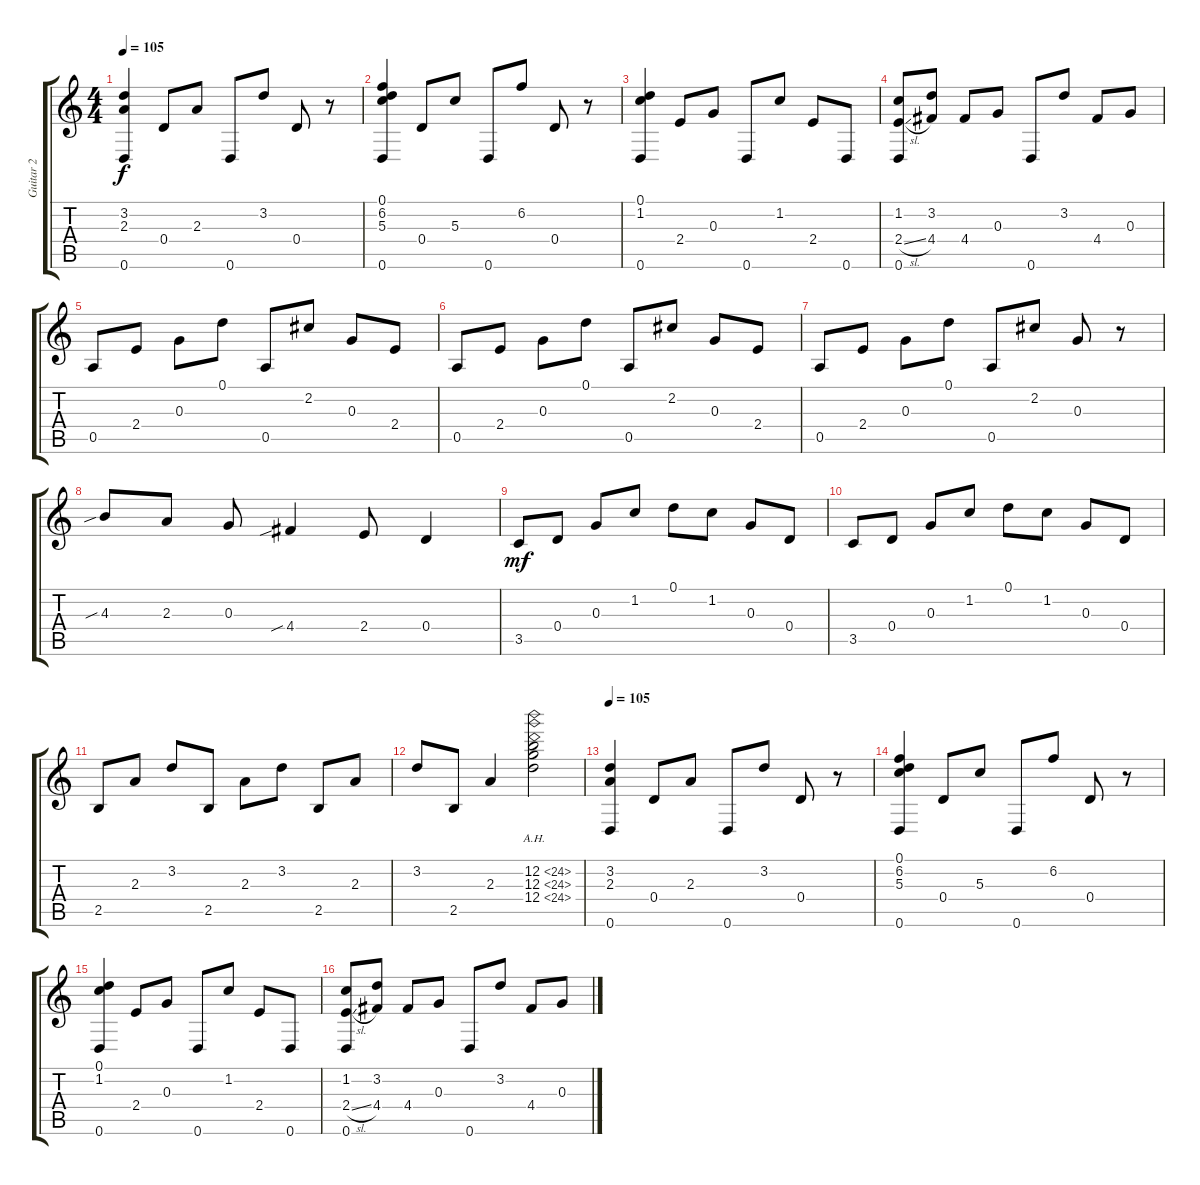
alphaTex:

\track ("Guitar 2" "Guitar 2") {instrument acousticguitarsteel}
\staff {score tabs}
\tuning (D4 B3 G3 D3 A2 D2) {hide}
\ts (4 4)
\tempo 105
\clef g2
\ks c
(3.2 2.3 0.6).4{dy f} 0.4.8 2.3.8 0.6.8 3.2.8 0.4.8 r.8 |
(0.1 6.2 5.3 0.6).4 0.4.8 5.3.8 0.6.8 6.2.8 0.4.8 r.8 |
(0.1 1.2 0.6).4 2.4.8 0.3.8 0.6.8 1.2.8 2.4.8 0.6.8 |
(1.2 2.4{sl} 0.6).8 (3.2 4.4).8 4.4.8 0.3.8 0.6.8 3.2.8 4.4.8 0.3.8 |
0.5.8 2.4.8 0.3.8 0.1.8 0.5.8 2.2.8 0.3.8 2.4.8 |
0.5.8 2.4.8 0.3.8 0.1.8 0.5.8 2.2.8 0.3.8 2.4.8 |
0.5.8 2.4.8 0.3.8 0.1.8 0.5.8 2.2.8 0.3.8 r.8 |
4.3{sib}.8 2.3.8 0.3.8 4.4{sib}.4 2.4.8 0.4.4 |
3.5.8{dy mf} 0.4.8 0.3.8 1.2.8 0.1.8 1.2.8 0.3.8 0.4.8 |
3.5.8 0.4.8 0.3.8 1.2.8 0.1.8 1.2.8 0.3.8 0.4.8 |
2.5.8 2.3.8 3.2.8 2.5.8 2.3.8 3.2.8 2.5.8 2.3.8 |
3.2.8 2.5.8 2.3.4 (12.2{ah 12} 12.3{ah 12} 12.4{ah 12}).2 |
\tempo 105
(3.2 2.3 0.6).4 0.4.8 2.3.8 0.6.8 3.2.8 0.4.8 r.8 |
(0.1 6.2 5.3 0.6).4 0.4.8 5.3.8 0.6.8 6.2.8 0.4.8 r.8 |
(0.1 1.2 0.6).4 2.4.8 0.3.8 0.6.8 1.2.8 2.4.8 0.6.8 |
(1.2 2.4{sl} 0.6).8 (3.2 4.4).8 4.4.8 0.3.8 0.6.8 3.2.8 4.4.8 0.3.8
